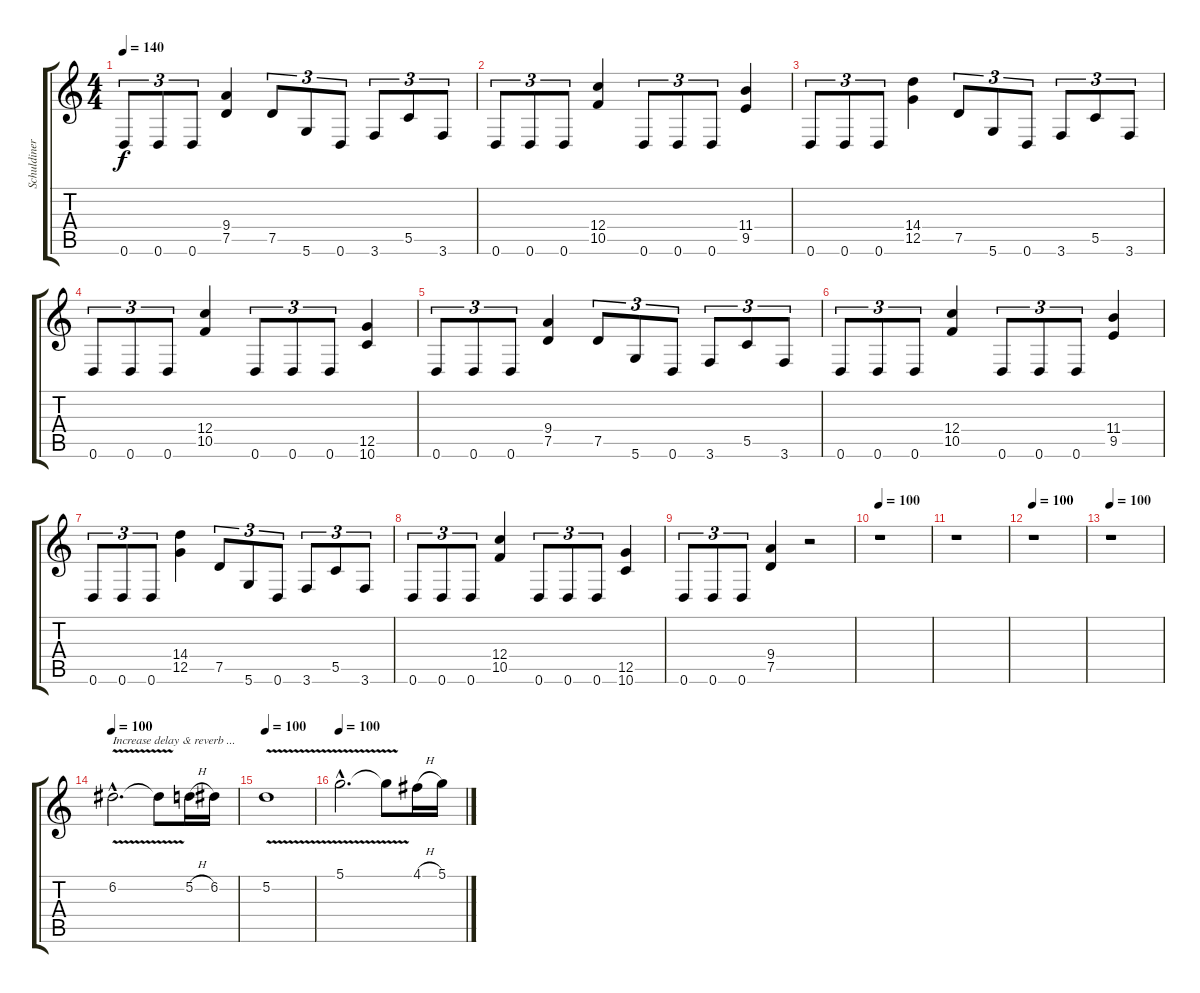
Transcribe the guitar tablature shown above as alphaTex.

\track ("Schuldiner" "Schuldiner") {instrument distortionguitar}
\staff {score tabs}
\tuning (D4 A3 F3 C3 G2 D2) {hide}
\ts (4 4)
\tempo 140
\clef g2
\ks c
0.6.8{tu (3 2) dy f} 0.6.8{tu (3 2)} 0.6.8{tu (3 2)} (9.4 7.5).4 7.5.8{tu (3 2)} 5.6.8{tu (3 2)} 0.6.8{tu (3 2)} 3.6.8{tu (3 2)} 5.5.8{tu (3 2)} 3.6.8{tu (3 2)} |
0.6.8{tu (3 2)} 0.6.8{tu (3 2)} 0.6.8{tu (3 2)} (12.4 10.5).4 0.6.8{tu (3 2)} 0.6.8{tu (3 2)} 0.6.8{tu (3 2)} (11.4 9.5).4 |
0.6.8{tu (3 2)} 0.6.8{tu (3 2)} 0.6.8{tu (3 2)} (14.4 12.5).4 7.5.8{tu (3 2)} 5.6.8{tu (3 2)} 0.6.8{tu (3 2)} 3.6.8{tu (3 2)} 5.5.8{tu (3 2)} 3.6.8{tu (3 2)} |
0.6.8{tu (3 2)} 0.6.8{tu (3 2)} 0.6.8{tu (3 2)} (12.4 10.5).4 0.6.8{tu (3 2)} 0.6.8{tu (3 2)} 0.6.8{tu (3 2)} (12.5 10.6).4 |
0.6.8{tu (3 2)} 0.6.8{tu (3 2)} 0.6.8{tu (3 2)} (9.4 7.5).4 7.5.8{tu (3 2)} 5.6.8{tu (3 2)} 0.6.8{tu (3 2)} 3.6.8{tu (3 2)} 5.5.8{tu (3 2)} 3.6.8{tu (3 2)} |
0.6.8{tu (3 2)} 0.6.8{tu (3 2)} 0.6.8{tu (3 2)} (12.4 10.5).4 0.6.8{tu (3 2)} 0.6.8{tu (3 2)} 0.6.8{tu (3 2)} (11.4 9.5).4 |
0.6.8{tu (3 2)} 0.6.8{tu (3 2)} 0.6.8{tu (3 2)} (14.4 12.5).4 7.5.8{tu (3 2)} 5.6.8{tu (3 2)} 0.6.8{tu (3 2)} 3.6.8{tu (3 2)} 5.5.8{tu (3 2)} 3.6.8{tu (3 2)} |
0.6.8{tu (3 2)} 0.6.8{tu (3 2)} 0.6.8{tu (3 2)} (12.4 10.5).4 0.6.8{tu (3 2)} 0.6.8{tu (3 2)} 0.6.8{tu (3 2)} (12.5 10.6).4 |
0.6.8{tu (3 2)} 0.6.8{tu (3 2)} 0.6.8{tu (3 2)} (9.4 7.5).4 r.2 |
\tempo 100
r.1 |
r.1 |
\tempo 100
r.1 |
\tempo 100
r.1 |
\tempo 100
6.2{v hac}.2{d txt "Increase delay & reverb ..."} 6.2{t}.8 5.2{h}.16 6.2.16 |
\tempo 100
5.2{v}.1 |
\tempo 100
5.1{v hac}.2{d} 5.1{t}.8 4.1{h}.16 5.1.16
